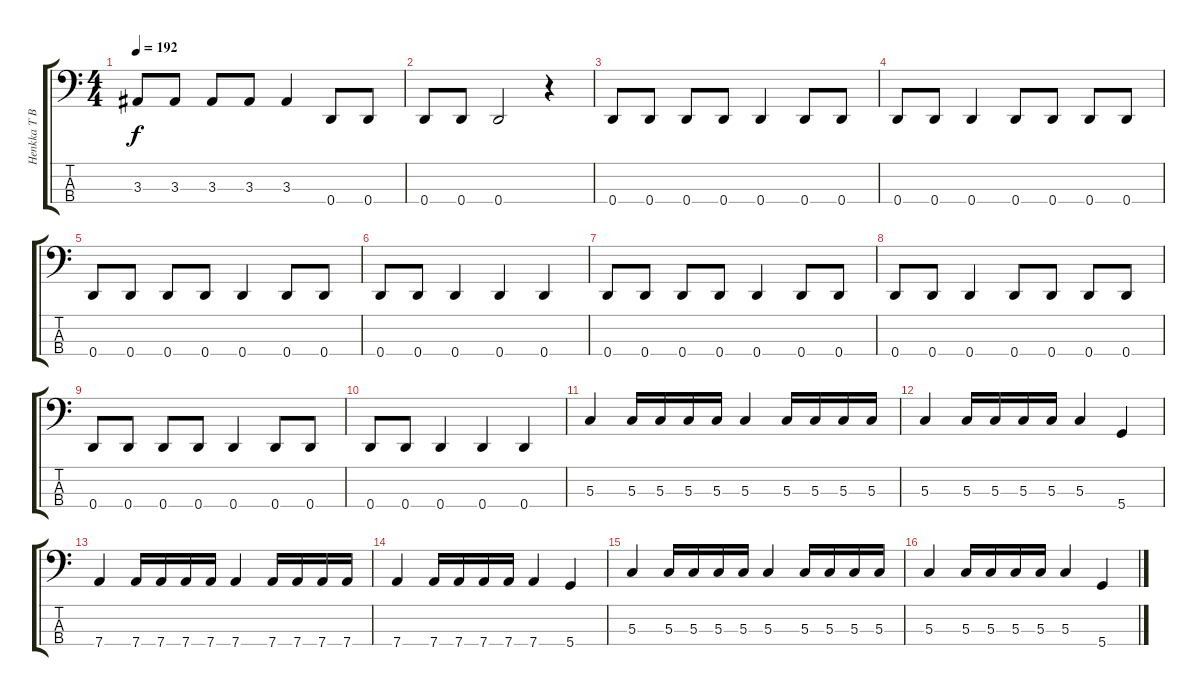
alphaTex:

\track ("Henkka T Blacksmith " "Henkka T B") {instrument electricbasspick}
\staff {score tabs}
\tuning (F2 C2 G1 D1) {hide}
\ts (4 4)
\tempo 192
\clef f4
\ks c
3.3.8{dy f} 3.3.8 3.3.8 3.3.8 3.3.4 0.4.8 0.4.8 |
0.4.8 0.4.8 0.4.2 r.4 |
0.4.8 0.4.8 0.4.8 0.4.8 0.4.4 0.4.8 0.4.8 |
0.4.8 0.4.8 0.4.4 0.4.8 0.4.8 0.4.8 0.4.8 |
0.4.8 0.4.8 0.4.8 0.4.8 0.4.4 0.4.8 0.4.8 |
0.4.8 0.4.8 0.4.4 0.4.4 0.4.4 |
0.4.8 0.4.8 0.4.8 0.4.8 0.4.4 0.4.8 0.4.8 |
0.4.8 0.4.8 0.4.4 0.4.8 0.4.8 0.4.8 0.4.8 |
0.4.8 0.4.8 0.4.8 0.4.8 0.4.4 0.4.8 0.4.8 |
0.4.8 0.4.8 0.4.4 0.4.4 0.4.4 |
5.3.4 5.3.16 5.3.16 5.3.16 5.3.16 5.3.4 5.3.16 5.3.16 5.3.16 5.3.16 |
5.3.4 5.3.16 5.3.16 5.3.16 5.3.16 5.3.4 5.4.4 |
7.4.4 7.4.16 7.4.16 7.4.16 7.4.16 7.4.4 7.4.16 7.4.16 7.4.16 7.4.16 |
7.4.4 7.4.16 7.4.16 7.4.16 7.4.16 7.4.4 5.4.4 |
5.3.4 5.3.16 5.3.16 5.3.16 5.3.16 5.3.4 5.3.16 5.3.16 5.3.16 5.3.16 |
5.3.4 5.3.16 5.3.16 5.3.16 5.3.16 5.3.4 5.4.4
